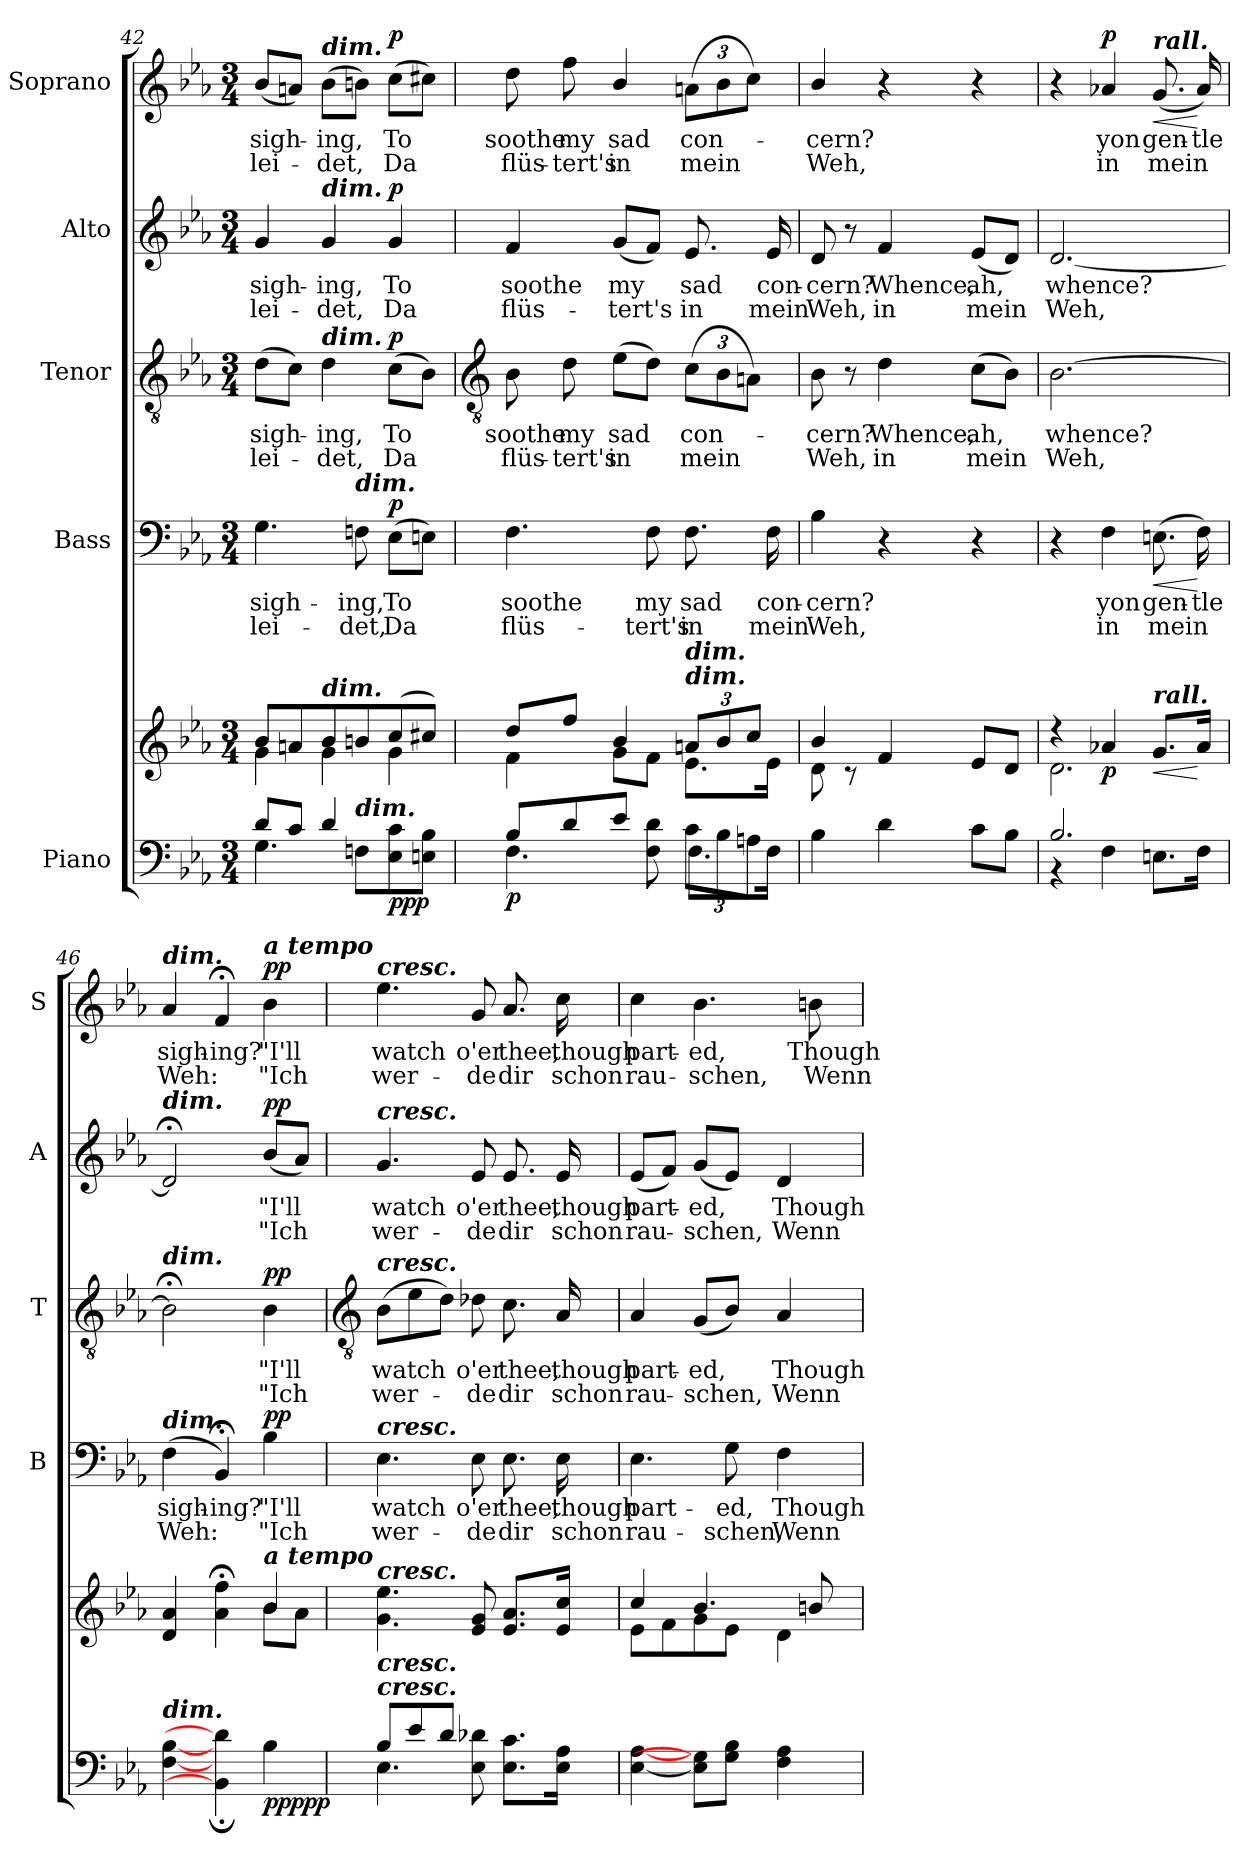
**kern	**kern	**dynam	**kern	**text	**text	**dynam	**kern	**text	**text	**dynam	**kern	**text	**text	**dynam	**kern	**text	**text	**dynam
*part5	*part5	*part5	*part4	*part4	*part4	*part4	*part3	*part3	*part3	*part3	*part2	*part2	*part2	*part2	*part1	*part1	*part1	*part1
*staff6	*staff5	*staff5/6	*staff4	*staff4	*staff4	*staff4	*staff3	*staff3	*staff3	*staff3	*staff2	*staff2	*staff2	*staff2	*staff1	*staff1	*staff1	*staff1
*I"Piano	*	*	*I"Bass	*	*	*	*I"Tenor	*	*	*	*I"Alto	*	*	*	*I"Soprano	*	*	*
*	*	*	*I'B	*	*	*	*I'T	*	*	*	*I'A	*	*	*	*I'S	*	*	*
*clefF4	*clefG2	*	*clefF4	*	*	*	*clefGv2	*	*	*	*clefG2	*	*	*	*clefG2	*	*	*
*k[b-e-a-]	*k[b-e-a-]	*	*k[b-e-a-]	*	*	*	*k[b-e-a-]	*	*	*	*k[b-e-a-]	*	*	*	*k[b-e-a-]	*	*	*
*E-:	*E-:	*	*E-:	*	*	*	*E-:	*	*	*	*E-:	*	*	*	*E-:	*	*	*
*M3/4	*M3/4	*	*M3/4	*	*	*	*M3/4	*	*	*	*M3/4	*	*	*	*M3/4	*	*	*
=42	=42	=42	=42	=42	=42	=42	=42	=42	=42	=42	=42	=42	=42	=42	=42	=42	=42	=42
*^	*^	*	*	*	*	*	*	*	*	*	*	*	*	*	*	*	*	*
!	!	!	!	!	!	!LO:LY:b	!LO:LY:b	!	!	!LO:LY:b	!LO:LY:b	!	!	!LO:LY:b	!LO:LY:b	!	!	!LO:LY:b	!LO:LY:b	!
8d/L	4.G	8b-/L	4g\	.	4.G	sigh-	-lei-	.	(>8dL	sigh-	lei-	.	4g	sigh-	-lei-	.	(<8b-L	sigh-	lei-	.
8c/J	.	8an/	.	.	.	.	.	.	8cJ)	.	.	.	.	.	.	.	8anJ)	.	.	.
!	!	!	!	!	!	!	!	!	!	!	!	!	!	!	!	!	!LO:TX:a:Bi:t=dim.	!	!	!
!	!	!	!	!	!	!	!	!	!	!	!	!	!LO:TX:a:Bi:t=dim.	!	!	!	!	!	!	!
!	!	!	!	!	!	!	!	!	!LO:TX:a:Bi:t=dim.	!	!	!	!	!	!	!	!	!	!	!
!	!	!LO:TX:a:Bi:t=dim.	!	!	!	!	!	!	!	!	!	!	!	!	!	!	!	!	!	!
!	!	!	!	!	!	!	!	!	!	!LO:LY:b	!LO:LY:b	!	!	!LO:LY:b	!LO:LY:b	!	!	!LO:LY:b	!LO:LY:b	!
4d/	.	8b-/	4g\	.	.	.	.	.	4d	ing,	det,	.	4g	-ing,	det,	.	(>8b-L	ing,	det,	.
!	!	!	!	!	!LO:TX:a:Bi:t=dim.	!	!	!	!	!	!	!	!	!	!	!	!	!	!	!
!	!LO:TX:a:Bi:t=dim.	!	!	!	!	!	!	!	!	!	!	!	!	!	!	!	!	!	!	!
!	!	!	!	!	!	!LO:LY:b	!LO:LY:b	!	!	!	!	!	!	!	!	!	!	!	!	!
.	8FnL	8bn/	.	.	8Fn	-ing,	det,	.	.	.	.	.	.	.	.	.	8bnJ)	.	.	.
!	!	!	!	!LO:DY:b=2	!	!LO:LY:b	!LO:LY:b	!	!	!LO:LY:b	!LO:LY:b	!	!	!LO:LY:b	!LO:LY:b	!	!	!LO:LY:b	!LO:LY:b	!
!	!	!	!	!LO:DY:n=1:b	!	!	!	!	!	!	!	!	!	!	!	!	!	!	!	!
!	!	!	!	!LO:DY:n=2:b	!	!	!	!LO:DY:b	!	!	!	!LO:DY:b	!	!	!	!LO:DY:b	!	!	!	!LO:DY:b
4ryy	8E- 8c	(>8cc/	4g\	p p p	(>8E-L	To	Da	p	(>8cL	To	Da	p	4g	To	Da	p	(>8ccL	To	Da	p
.	8En 8B-J	8cc#X/J)	.	.	8EnJ)	.	.	.	8B-J)	.	.	.	.	.	.	.	8cc#XJ)	.	.	.
!!LO:LB:g=z
=43	=43	=43	=43	=43	=43	=43	=43	=43	=43	=43	=43	=43	=43	=43	=43	=43	=43	=43	=43	=43
*	*	*	*	*	*	*	*	*	*clefGv2	*	*	*	*	*	*	*	*	*	*	*
!	!	!	!	!LO:DY:b=2	!	!LO:LY:b	!LO:LY:b	!	!	!LO:LY:b	!LO:LY:b	!	!	!LO:LY:b	!LO:LY:b	!	!	!LO:LY:b	!LO:LY:b	!
8B-/L	4.F	8dd/L	4f\	p	4.F	soothe	flüs-	.	8B-	soothe	flüs-	.	4f	soothe	flüs-	.	8dd	soothe	flüs-	.
!	!	!	!	!	!	!	!	!	!	!LO:LY:b	!LO:LY:b	!	!	!	!	!	!	!LO:LY:b	!LO:LY:b	!
8d/	.	8ff/J	.	.	.	.	.	.	8d	-my	tert's	.	.	.	.	.	8ff	-my	tert's	.
!	!	!	!	!	!	!	!	!	!	!LO:LY:b	!LO:LY:b	!	!	!LO:LY:b	!LO:LY:b	!	!	!LO:LY:b	!LO:LY:b	!
8e-/J	.	4b-/	8g\L	.	.	.	.	.	(>8e-L	sad	in	.	(<8gL	-my	tert's	.	4b-/	sad	in	.
!	!	!	!	!	!	!LO:LY:b	!LO:LY:b	!	!	!	!	!	!	!	!	!	!	!	!	!
8ryy	8F 8d	.	8f\J	.	8F	-my	tert's	.	8dJ)	.	.	.	8fJ)	.	.	.	.	.	.	.
!	!	!LO:TX:a:Bi:t=dim.	!	!	!	!	!	!	!	!	!	!	!	!	!	!	!	!	!	!
!	!	!LO:TX:a:Bi:t=dim.	!	!	!	!	!	!	!	!	!	!	!	!	!	!	!	!	!	!
!	!	!	!	!	!	!LO:LY:b	!LO:LY:b	!	!	!LO:LY:b	!LO:LY:b	!	!	!LO:LY:b	!LO:LY:b	!	!	!LO:LY:b	!LO:LY:b	!
12c\L	8.F\L	12an/L	8.e-\L	.	8.F	sad	in	.	(>12cL	con-	mein	.	8.e-	sad	in	.	(>12anL	con-	mein	.
12B-\	.	12b-/	.	.	.	.	.	.	12B-	.	.	.	.	.	.	.	12b-	.	.	.
12An/J	.	12cc/J	.	.	.	.	.	.	12AnJ)	.	.	.	.	.	.	.	12ccJ)	.	.	.
!	!	!	!	!	!	!LO:LY:b	!LO:LY:b	!	!	!	!	!	!	!LO:LY:b	!LO:LY:b	!	!	!	!	!
.	16F\J	.	16e-\J	.	16F	con-	-mein	.	.	.	.	.	16e-	con-	-mein	.	.	.	.	.
=44	=44	=44	=44	=44	=44	=44	=44	=44	=44	=44	=44	=44	=44	=44	=44	=44	=44	=44	=44	=44
!	!	!	!	!	!	!LO:LY:b	!LO:LY:b	!	!	!LO:LY:b	!LO:LY:b	!	!	!LO:LY:b	!LO:LY:b	!	!	!LO:LY:b	!LO:LY:b	!
2ryy	4B-	4b-/	8d\	.	4B-	cern?	Weh,	.	8B-	cern?	Weh,	.	8d	cern?	Weh,	.	4b-/	cern?	Weh,	.
.	.	.	8r	.	.	.	.	.	8r	.	.	.	8r	.	.	.	.	.	.	.
!	!	!	!	!	!	!	!	!	!	!LO:LY:b	!LO:LY:b	!	!	!LO:LY:b	!LO:LY:b	!	!	!	!	!
.	4d	4f/	2ryy	.	4r	.	.	.	4d	Whence,	in	.	4f	Whence,	in	.	4r	.	.	.
!	!	!	!	!	!	!	!	!	!	!LO:LY:b	!LO:LY:b	!	!	!LO:LY:b	!LO:LY:b	!	!	!	!	!
8ryy	8cL	8e-/L	.	.	4r	.	.	.	(>8cL	ah,	mein	.	(<8e-L	ah,	mein	.	4r	.	.	.
8ryy	8B-J	8d/J	.	.	.	.	.	.	8B-J)	.	.	.	8dJ)	.	.	.	.	.	.	.
=45	=45	=45	=45	=45	=45	=45	=45	=45	=45	=45	=45	=45	=45	=45	=45	=45	=45	=45	=45	=45
!	!	!	!	!	!	!	!	!	!	!LO:LY:b	!LO:LY:b	!	!	!LO:LY:b	!LO:LY:b	!	!	!	!	!
2.B-/	4r	4r	2.d\	.	4r	.	.	.	[2.B-	whence?	Weh,	.	[2.d	whence?	Weh,	.	4r	.	.	.
!	!	!	!	!LO:DY:b	!	!LO:LY:b	!LO:LY:b	!	!	!	!	!	!	!	!	!	!	!LO:LY:b	!LO:LY:b	!LO:DY:b
.	4F	4a-X/	.	p	4F	yon	in	.	.	.	.	.	.	.	.	.	4a-X	yon	in	p
!	!	!	!	!	!	!	!	!	!	!	!	!	!	!	!	!	!LO:TX:a:Bi:t=rall.	!	!	!
!	!	!LO:TX:a:Bi:t=rall.	!	!	!	!	!	!	!	!	!	!	!	!	!	!	!	!	!	!
!	!	!	!	!LO:HP:b	!	!LO:LY:b	!LO:LY:b	!LO:HP:b	!	!	!	!	!	!	!	!	!	!LO:LY:b	!LO:LY:b	!LO:HP:b
.	8.EnL	8.g/L	.	<	(>8.En	gen-	-mein	<	.	.	.	.	.	.	.	.	(<8.g	gen-	-mein	<
!	!	!	!	!	!	!LO:LY:b	!	!	!	!	!	!	!	!	!	!	!	!LO:LY:b	!	!
.	16FJ	16a-/J	.	[	16F)	tle	.	[	.	.	.	.	.	.	.	.	16a-)	tle	.	[
=46	=46	=46	=46	=46	=46	=46	=46	=46	=46	=46	=46	=46	=46	=46	=46	=46	=46	=46	=46	=46
!	!	!	!	!	!	!	!	!	!	!	!	!	!	!	!	!	!LO:TX:a:Bi:t=dim.	!	!	!
!	!	!	!	!	!	!	!	!	!	!	!	!	!LO:TX:a:Bi:t=dim.	!	!	!	!	!	!	!
!	!	!	!	!	!	!	!	!	!LO:TX:a:Bi:t=dim.	!	!	!	!	!	!	!	!	!	!	!
!	!	!	!	!	!LO:TX:a:Bi:t=dim.	!	!	!	!	!	!	!	!	!	!	!	!	!	!	!
!LO:TX:a:Bi:t=dim.	!	!	!	!	!	!	!	!	!	!	!	!	!	!	!	!	!	!	!	!
!LO:N:vis=1	!	!	!	!	!	!LO:LY:b	!LO:LY:b	!	!	!	!	!	!	!	!	!	!	!LO:LY:b	!LO:LY:b	!
2.ryy	[4F [4B-	4d/ 4a-/	2ryy	.	(<4F	sigh-	-Weh:	.	2B-;<]	.	.	.	2d;<]	.	.	.	4a-	sigh-	-Weh:	.
!	!	!	!	!	!	!LO:LY:b	!	!	!	!	!	!	!	!	!	!	!	!LO:LY:b	!	!
.	4BB-];< 4d];<	4a-\;< 4ff\;<	.	.	4BB-;<)	ing?	.	.	.	.	.	.	.	.	.	.	4f;<	ing?	.	.
!	!	!	!	!	!	!	!	!	!	!	!	!	!	!	!	!	!LO:TX:a:Bi:t=a tempo	!	!	!
!	!	!LO:TX:a:Bi:t=a tempo	!	!	!	!	!	!	!	!	!	!	!	!	!	!	!	!	!	!
!	!	!	!	!LO:DY:b=2	!	!LO:LY:b	!LO:LY:b	!	!	!LO:LY:b	!LO:LY:b	!	!	!LO:LY:b	!LO:LY:b	!	!	!LO:LY:b	!LO:LY:b	!
!	!	!	!	!LO:DY:n=1:b	!	!	!	!	!	!	!	!	!	!	!	!	!	!	!	!
!	!	!	!	!LO:DY:n=2:b	!	!	!	!LO:DY:b	!	!	!	!LO:DY:b	!	!	!	!LO:DY:b	!	!	!	!LO:DY:b
.	4B-\	4b-/	8b-\L	pp pp p	4B-	"I'll	"Ich	pp	4B-	"I'll	"Ich	pp	(<8b-L	"I'll	"Ich	pp	4b-	"I'll	"Ich	pp
.	.	.	8a-\J	.	.	.	.	.	.	.	.	.	8a-J)	.	.	.	.	.	.	.
!!LO:LB:g=z
=47	=47	=47	=47	=47	=47	=47	=47	=47	=47	=47	=47	=47	=47	=47	=47	=47	=47	=47	=47	=47
*	*	*	*	*	*	*	*	*	*clefGv2	*	*	*	*	*	*	*	*	*	*	*
!	!	!	!	!	!	!	!	!	!	!	!	!	!	!	!	!	!LO:TX:a:Bi:t=cresc.	!	!	!
!	!	!	!	!	!	!	!	!	!	!	!	!	!LO:TX:a:Bi:t=cresc.	!	!	!	!	!	!	!
!	!	!	!	!	!	!	!	!	!LO:TX:a:Bi:t=cresc.	!	!	!	!	!	!	!	!	!	!	!
!	!	!	!	!	!LO:TX:a:Bi:t=cresc.	!	!	!	!	!	!	!	!	!	!	!	!	!	!	!
!	!	!LO:TX:a:Bi:t=cresc.	!	!	!	!	!	!	!	!	!	!	!	!	!	!	!	!	!	!
!LO:TX:a:Bi:t=cresc.	!	!	!	!	!	!	!	!	!	!	!	!	!	!	!	!	!	!	!	!
!LO:TX:a:Bi:t=cresc.	!	!	!	!	!	!	!	!	!	!	!	!	!	!	!	!	!	!	!	!
!	!	!	!	!	!	!LO:LY:b	!LO:LY:b	!	!	!LO:LY:b	!LO:LY:b	!	!	!LO:LY:b	!LO:LY:b	!	!	!LO:LY:b	!LO:LY:b	!
8B-/L	4.E-	4.g\ 4.ee-\	2.ryy	.	4.E-	watch	wer-	.	(>8B-L	watch	wer-	.	4.g	watch	wer-	.	4.ee-	watch	wer-	.
8e-/	.	.	.	.	.	.	.	.	8e-	.	.	.	.	.	.	.	.	.	.	.
8d/J	.	.	.	.	.	.	.	.	8dJ)	.	.	.	.	.	.	.	.	.	.	.
!	!	!	!	!	!	!LO:LY:b	!LO:LY:b	!	!	!LO:LY:b	!LO:LY:b	!	!	!LO:LY:b	!LO:LY:b	!	!	!LO:LY:b	!LO:LY:b	!
4.ryy	8E- 8d-X	8e-/ 8g/	.	.	8E-	-o'er	de	.	8d-X	o'er	de	.	8e-	-o'er	de	.	8g	-o'er	de	.
!	!	!	!	!	!	!LO:LY:b	!LO:LY:b	!	!	!LO:LY:b	!LO:LY:b	!	!	!LO:LY:b	!LO:LY:b	!	!	!LO:LY:b	!LO:LY:b	!
.	8.E- 8.cL	8.e-/ 8.a-/L	.	.	8.E-	thee,	dir	.	8.c	thee,	dir	.	8.e-	thee,	dir	.	8.a-	thee,	dir	.
!	!	!	!	!	!	!LO:LY:b	!LO:LY:b	!	!	!LO:LY:b	!LO:LY:b	!	!	!LO:LY:b	!LO:LY:b	!	!	!LO:LY:b	!LO:LY:b	!
.	16E- 16A-J	16e-/ 16cc/J	.	.	16E-	though	schon	.	16A-	though	schon	.	16e-	though	schon	.	16cc	though	schon	.
=48	=48	=48	=48	=48	=48	=48	=48	=48	=48	=48	=48	=48	=48	=48	=48	=48	=48	=48	=48	=48
!	!	!	!	!	!	!LO:LY:b	!LO:LY:b	!	!	!LO:LY:b	!LO:LY:b	!	!	!LO:LY:b	!LO:LY:b	!	!	!LO:LY:b	!LO:LY:b	!
2.ryy	[4E- [4A-	4cc/	8e-\L	.	4.E-	part-	-rau-	.	4A-	part-	-rau-	.	(<8e-L	part-	rau-	.	4cc	part-	-rau-	.
.	.	.	8f\	.	.	.	.	.	.	.	.	.	8fJ)	.	.	.	.	.	.	.
!	!	!	!	!	!	!	!	!	!	!LO:LY:b	!LO:LY:b	!	!	!LO:LY:b	!LO:LY:b	!	!	!LO:LY:b	!LO:LY:b	!
.	8E-] 8G]L	4.b-/	8g\	.	.	.	.	.	(<8GL	-ed,	schen,	.	(<8gL	ed,	schen,	.	4.b-	-ed,	schen,	.
!	!	!	!	!	!	!LO:LY:b	!LO:LY:b	!	!	!	!	!	!	!	!	!	!	!	!	!
.	8G 8B-J	.	8e-\J	.	8G	-ed,	schen,	.	8B-J)	.	.	.	8e-J)	.	.	.	.	.	.	.
!	!	!	!	!	!	!LO:LY:b	!LO:LY:b	!	!	!LO:LY:b	!LO:LY:b	!	!	!LO:LY:b	!LO:LY:b	!	!	!	!	!
.	4F 4A-	.	4d\	.	4F	Though	Wenn	.	4A-	Though	Wenn	.	4d	Though	Wenn	.	.	.	.	.
!	!	!	!	!	!	!	!	!	!	!	!	!	!	!	!	!	!	!LO:LY:b	!LO:LY:b	!
.	.	8bn/	.	.	.	.	.	.	.	.	.	.	.	.	.	.	8bn	Though	Wenn	.
*v	*v	*	*	*	*	*	*	*	*	*	*	*	*	*	*	*	*	*	*	*
*	*v	*v	*	*	*	*	*	*	*	*	*	*	*	*	*	*	*	*	*
=	=	=	=	=	=	=	=	=	=	=	=	=	=	=	=	=	=	=
*-	*-	*-	*-	*-	*-	*-	*-	*-	*-	*-	*-	*-	*-	*-	*-	*-	*-	*-
